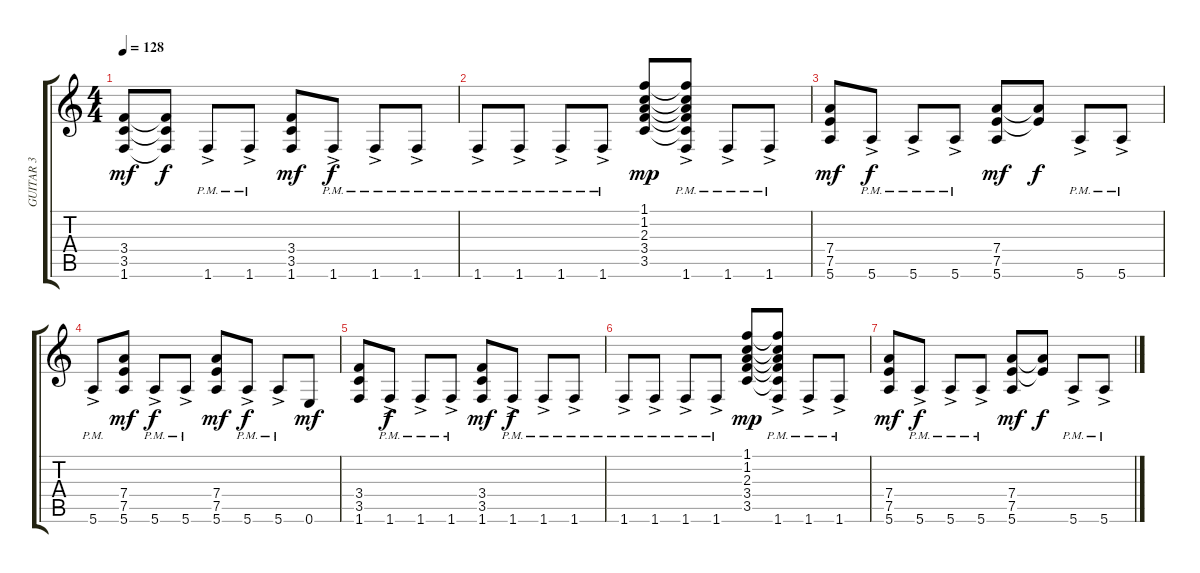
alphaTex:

\track ("GUITAR 3" "GUITAR 3") {instrument overdrivenguitar}
\staff {score tabs}
\tuning (E4 B3 G3 D3 A2 E2) {hide}
\ts (4 4)
\tempo 128
\clef g2
\ks aminor
(3.4 3.5 1.6).8{dy mf} (3.4{t} 3.5{t} 1.6{t}).8{dy f} 1.6{ac pm}.8 1.6{ac pm}.8 (3.4 3.5 1.6).8{dy mf} 1.6{ac pm}.8{dy f} 1.6{ac pm}.8 1.6{ac pm}.8 |
1.6{ac pm}.8 1.6{ac pm}.8 1.6{ac pm}.8 1.6{ac pm}.8 (1.1 1.2 2.3 3.4 3.5).8{dy mp} (1.1{t} 1.2{t} 2.3{t} 3.4{t} 3.5{t} 1.6{ac pm}).8 1.6{ac pm}.8 1.6{ac pm}.8 |
(7.4 7.5 5.6).8{dy mf} 5.6{ac pm}.8{dy f} 5.6{ac pm}.8 5.6{ac pm}.8 (7.4 7.5 5.6).8{dy mf} (7.4{t} 7.5{t}).8{dy f} 5.6{ac pm}.8 5.6{ac pm}.8 |
5.6{ac pm}.8 (7.4 7.5 5.6).8{dy mf} 5.6{ac pm}.8{dy f} 5.6{ac pm}.8 (7.4 7.5 5.6).8{dy mf} 5.6{ac pm}.8{dy f} 5.6{ac pm}.8 0.6.8{dy mf} |
(3.4 3.5 1.6).8 1.6{ac pm}.8{dy f} 1.6{ac pm}.8 1.6{ac pm}.8 (3.4 3.5 1.6).8{dy mf} 1.6{ac pm}.8{dy f} 1.6{ac pm}.8 1.6{ac pm}.8 |
1.6{ac pm}.8 1.6{ac pm}.8 1.6{ac pm}.8 1.6{ac pm}.8 (1.1 1.2 2.3 3.4 3.5).8{dy mp} (1.1{t} 1.2{t} 2.3{t} 3.4{t} 3.5{t} 1.6{ac pm}).8 1.6{ac pm}.8 1.6{ac pm}.8 |
(7.4 7.5 5.6).8{dy mf} 5.6{ac pm}.8{dy f} 5.6{ac pm}.8 5.6{ac pm}.8 (7.4 7.5 5.6).8{dy mf} (7.4{t} 7.5{t}).8{dy f} 5.6{ac pm}.8 5.6{ac pm}.8
